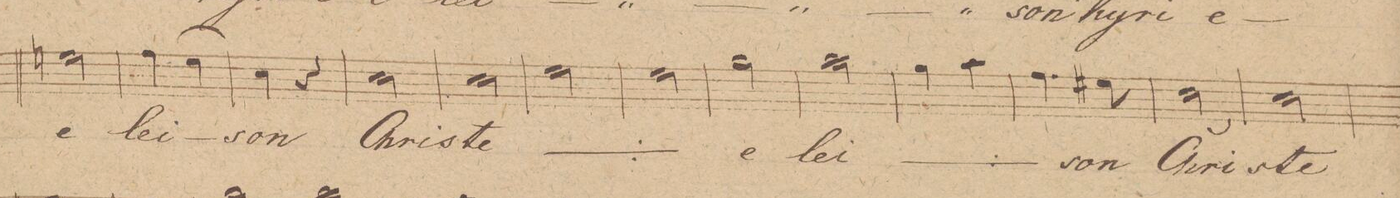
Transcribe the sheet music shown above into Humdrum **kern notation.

**kern	**text
*I"Baſso 1mo	*
*clefF4	*
*k[]	*
*M2/4	*
2Gn\	e-
=20	=20
(4A\	-lei-
4G\)	.
=21	=21
4E\	-son
4r	.
=22	=22
2E\	Chri-
=23	=23
2E\	-ste
=24	=24
*	*ij
2G\	Chri-
=25	=25
2G\	-ste
*	*Xij
=26	=26
2B\	e-
=27	=27
2c\	-lei-
=28	=28
4B\	.
4c\	.
=29	=29
4.A\	.
8G#X\	-son
=30	=30
2E\	Chri-
=31	=31
2E\	-ste
=32	=32
*-	*-
